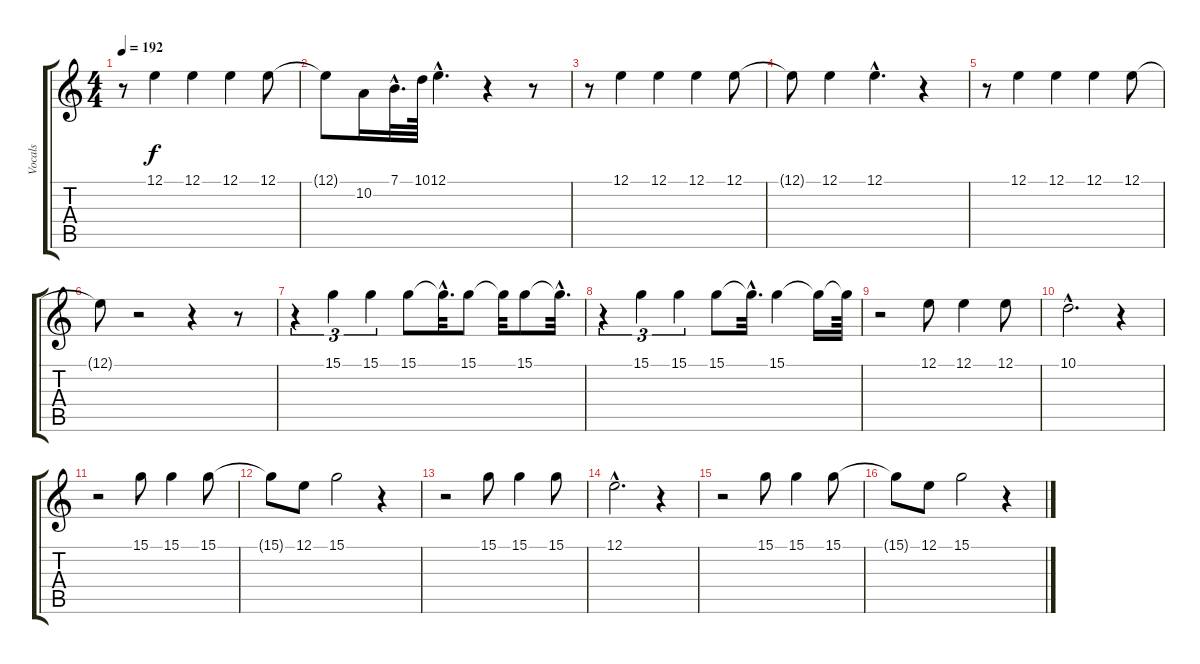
\track ("Vocals" "Vocals") {instrument lead1square}
\staff {score tabs}
\tuning (E4 B3 G3 D3 A2 E2) {hide}
\ts (4 4)
\tempo 192
\clef g2
\ks c
r.8{dy f} 12.1.4 12.1.4 12.1.4 12.1.8 |
12.1{t}.8 10.2.16 7.1{hac}.32{d} 10.1.64 12.1{hac}.4{d} r.4 r.8 |
r.8 12.1.4 12.1.4 12.1.4 12.1.8 |
12.1{t}.8 12.1.4 12.1{hac}.4{d} r.4 |
r.8 12.1.4 12.1.4 12.1.4 12.1.8 |
12.1{t}.8 r.2 r.4 r.8 |
r.4{tu (3 2)} 15.1.4{tu (3 2)} 15.1.4{tu (3 2)} 15.1.8 15.1{hac t}.32{d} 15.1.8 15.1{t}.32 15.1.8 15.1{hac t}.32{d} |
r.4{tu (3 2)} 15.1.4{tu (3 2)} 15.1.4{tu (3 2)} 15.1.8 15.1{hac t}.32{d} 15.1.4 15.1{t}.16 15.1{t}.64 |
r.2 12.1.8 12.1.4 12.1.8 |
10.1{hac}.2{d} r.4 |
r.2 15.1.8 15.1.4 15.1.8 |
15.1{t}.8 12.1.8 15.1.2 r.4 |
r.2 15.1.8 15.1.4 15.1.8 |
12.1{hac}.2{d} r.4 |
r.2 15.1.8 15.1.4 15.1.8 |
15.1{t}.8 12.1.8 15.1.2 r.4
